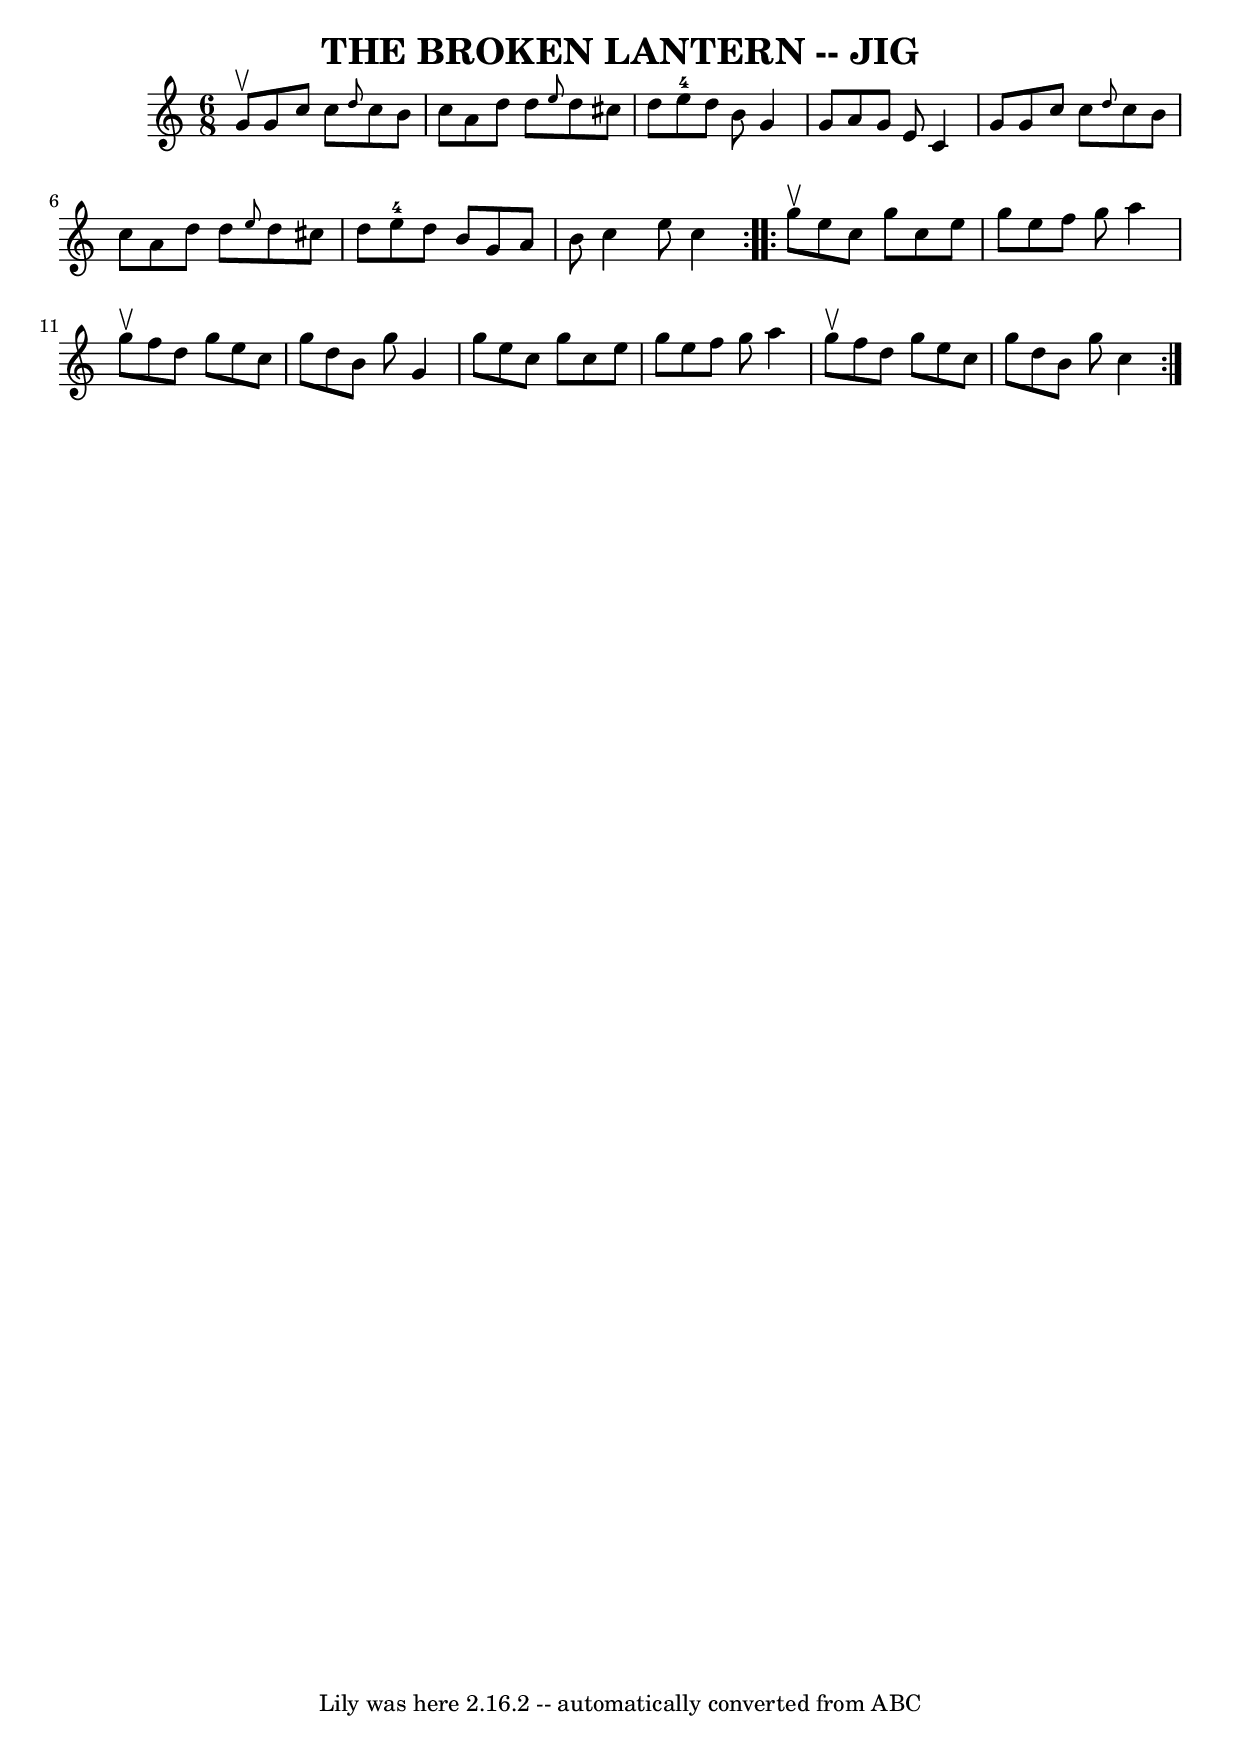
\version "2.16.2"
\include "Mammoth.ily"
\header {
  %% book = "Ryan's Mammoth Collection of Fiddle Tunes"
  crossRefNumber = "1"
  footnotes = ""
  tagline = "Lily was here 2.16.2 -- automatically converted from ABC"
  title = "THE BROKEN LANTERN -- JIG"

}
voicedefault =  {



  \repeat volta 2 {

    \time 6/8 
    \key c \major
 g'8^\upbow       |
    g'8 c''8 c''8  
    \grace { d''8  
	   } c''8 b'8 c''8    |
    a'8 d''8 d''8  
    \grace { e''8  
	   } d''8 cis''8 d''8    |
    e''8-4 d''8   
    b'8 g'4 g'8    |
    a'8 g'8 e'8 c'4 g'8    |
    
    |
    g'8 c''8 c''8  \grace { d''8  
			  } c''8 b'8 c''8    
    |
    a'8 d''8 d''8  \grace { e''8  
			  } d''8 cis''8 d''8    
    |
    e''8-4 d''8 b'8 g'8 a'8 b'8    |
    c''4    
    e''8 c''4    
  }     
  \repeat volta 2 {
    g''8^\upbow       |
    e''8    
    c''8 g''8 c''8 e''8 g''8    |
    e''8 f''8 g''8 a''4 
    g''8^\upbow   |
    f''8 d''8 g''8 e''8 c''8 g''8    
    |
    d''8 b'8 g''8 g'4 g''8    |
    |
    e''8   
    c''8 g''8 c''8 e''8 g''8    |
    e''8 f''8 g''8    
    a''4 g''8^\upbow   |
    f''8 d''8 g''8 e''8 c''8 g''8  
    |
    d''8 b'8 g''8 c''4    
  }   

}

\score{
  <<

    \context Staff="default"
    {
      \voicedefault 
      
    }

  >>
  \layout {
    
  }
  \midi {
  }

}
